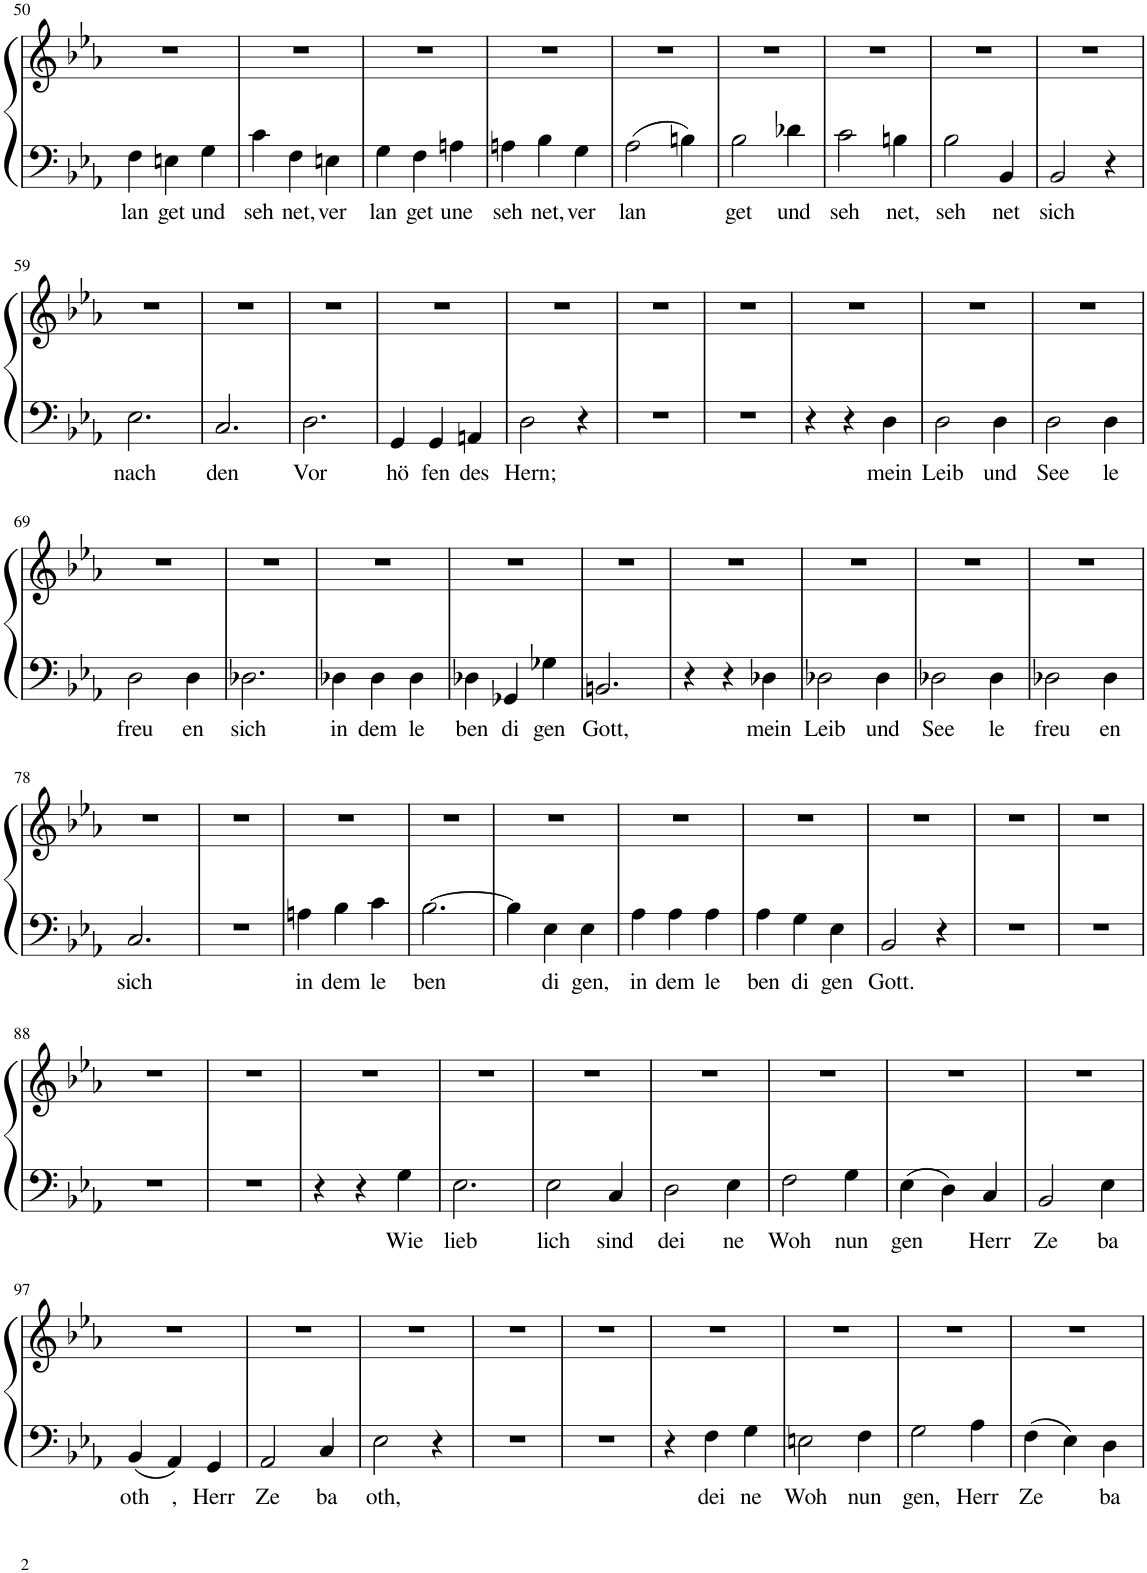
**kern	**text	**kern
*part1	*part1	*part1
*staff2	*staff2	*staff1
*I"Piano	*	*
*I'Pno.	*	*
!!LO:PB:g=z
*clefF4	*	*clefG2
*k[b-e-a-]	*	*k[b-e-a-]
*M3/4	*	*M3/4
=50	=50	=50
!	!LO:LY:b	!
4F\	lan	2.r
!	!LO:LY:b	!
4En\	get	.
!	!LO:LY:b	!
4G\	und	.
=51	=51	=51
!	!LO:LY:b	!
4c\	seh	2.r
!	!LO:LY:b	!
4F\	net,	.
!	!LO:LY:b	!
4En\	ver	.
=52	=52	=52
!	!LO:LY:b	!
4G\	lan	2.r
!	!LO:LY:b	!
4F\	get	.
!	!LO:LY:b	!
4An\	une	.
=53	=53	=53
!	!LO:LY:b	!
4An\	seh	2.r
!	!LO:LY:b	!
4B-\	net,	.
!	!LO:LY:b	!
4G\	ver	.
=54	=54	=54
!	!LO:LY:b	!
2A-\	lan	2.r
4Bn\	.	.
=55	=55	=55
!	!LO:LY:b	!
2B-\	get	2.r
!	!LO:LY:b	!
4d-X\	und	.
=56	=56	=56
!	!LO:LY:b	!
2c\	seh	2.r
!	!LO:LY:b	!
4Bn\	net,	.
=57	=57	=57
!	!LO:LY:b	!
2B-\	seh	2.r
!	!LO:LY:b	!
4BB-/	net	.
=58	=58	=58
!	!LO:LY:b	!
2BB-/	sich	2.r
4r	.	.
!!LO:LB:g=z
=59	=59	=59
!	!LO:LY:b	!
2.E-\	nach	2.r
=60	=60	=60
!	!LO:LY:b	!
2.C/	den	2.r
=61	=61	=61
!	!LO:LY:b	!
2.D\	Vor	2.r
=62	=62	=62
!	!LO:LY:b	!
4GG/	hö	2.r
!	!LO:LY:b	!
4GG/	fen	.
!	!LO:LY:b	!
4AAn/	des	.
=63	=63	=63
!	!LO:LY:b	!
2D\	Hern;	2.r
4r	.	.
=64	=64	=64
2.r	.	2.r
=65	=65	=65
2.r	.	2.r
=66	=66	=66
4r	.	2.r
4r	.	.
!	!LO:LY:b	!
4D\	mein	.
=67	=67	=67
!	!LO:LY:b	!
2D\	Leib	2.r
!	!LO:LY:b	!
4D\	und	.
=68	=68	=68
!	!LO:LY:b	!
2D\	See	2.r
!	!LO:LY:b	!
4D\	le	.
!!LO:LB:g=z
=69	=69	=69
!	!LO:LY:b	!
2D\	freu	2.r
!	!LO:LY:b	!
4D\	en	.
=70	=70	=70
!	!LO:LY:b	!
2.D-X\	sich	2.r
=71	=71	=71
!	!LO:LY:b	!
4D-X\	in	2.r
!	!LO:LY:b	!
4D-\	dem	.
!	!LO:LY:b	!
4D-\	le	.
=72	=72	=72
!	!LO:LY:b	!
4D-X\	ben	2.r
!	!LO:LY:b	!
4GG-X/	di	.
!	!LO:LY:b	!
4G-X\	gen	.
=73	=73	=73
!	!LO:LY:b	!
2.BBn/	Gott,	2.r
=74	=74	=74
4r	.	2.r
4r	.	.
!	!LO:LY:b	!
4D-X\	mein	.
=75	=75	=75
!	!LO:LY:b	!
2D-X\	Leib	2.r
!	!LO:LY:b	!
4D-\	und	.
=76	=76	=76
!	!LO:LY:b	!
2D-X\	See	2.r
!	!LO:LY:b	!
4D-\	le	.
=77	=77	=77
!	!LO:LY:b	!
2D-X\	freu	2.r
!	!LO:LY:b	!
4D-\	en	.
!!LO:LB:g=z
=78	=78	=78
!	!LO:LY:b	!
2.C/	sich	2.r
=79	=79	=79
2.r	.	2.r
=80	=80	=80
!	!LO:LY:b	!
4An\	in	2.r
!	!LO:LY:b	!
4B-\	dem	.
!	!LO:LY:b	!
4c\	le	.
=81	=81	=81
!	!LO:LY:b	!
[2.B-\	ben	2.r
=82	=82	=82
4B-\]	.	2.r
!	!LO:LY:b	!
4E-\	di	.
!	!LO:LY:b	!
4E-\	gen,	.
=83	=83	=83
!	!LO:LY:b	!
4A-\	in	2.r
!	!LO:LY:b	!
4A-\	dem	.
!	!LO:LY:b	!
4A-\	le	.
=84	=84	=84
!	!LO:LY:b	!
4A-\	ben	2.r
!	!LO:LY:b	!
4G\	di	.
!	!LO:LY:b	!
4E-\	gen	.
=85	=85	=85
!	!LO:LY:b	!
2BB-/	Gott.	2.r
4r	.	.
=86	=86	=86
2.r	.	2.r
=87	=87	=87
2.r	.	2.r
!!LO:LB:g=z
=88	=88	=88
2.r	.	2.r
=89	=89	=89
2.r	.	2.r
=90	=90	=90
4r	.	2.r
4r	.	.
!	!LO:LY:b	!
4G\	Wie	.
=91	=91	=91
!	!LO:LY:b	!
2.E-\	lieb	2.r
=92	=92	=92
!	!LO:LY:b	!
2E-\	lich	2.r
!	!LO:LY:b	!
4C/	sind	.
=93	=93	=93
!	!LO:LY:b	!
2D\	dei	2.r
!	!LO:LY:b	!
4E-\	ne	.
=94	=94	=94
!	!LO:LY:b	!
2F\	Woh	2.r
!	!LO:LY:b	!
4G\	nun	.
=95	=95	=95
!	!LO:LY:b	!
4E-\	gen	2.r
4D\	.	.
!	!LO:LY:b	!
4C/	Herr	.
=96	=96	=96
!	!LO:LY:b	!
2BB-/	Ze	2.r
!	!LO:LY:b	!
4E-\	ba	.
!!LO:LB:g=z
=97	=97	=97
!	!LO:LY:b	!
4BB-/	oth	2.r
!	!LO:LY:b	!
4AA-/	,	.
!	!LO:LY:b	!
4GG/	Herr	.
=98	=98	=98
!	!LO:LY:b	!
2AA-/	Ze	2.r
!	!LO:LY:b	!
4C/	ba	.
=99	=99	=99
!	!LO:LY:b	!
2E-\	oth,	2.r
4r	.	.
=100	=100	=100
2.r	.	2.r
=101	=101	=101
2.r	.	2.r
=102	=102	=102
4r	.	2.r
!	!LO:LY:b	!
4F\	dei	.
!	!LO:LY:b	!
4G\	ne	.
=103	=103	=103
!	!LO:LY:b	!
2En\	Woh	2.r
!	!LO:LY:b	!
4F\	nun	.
=104	=104	=104
!	!LO:LY:b	!
2G\	gen,	2.r
!	!LO:LY:b	!
4A-\	Herr	.
=105	=105	=105
!	!LO:LY:b	!
4F\	Ze	2.r
4E-\	.	.
!	!LO:LY:b	!
4D\	ba	.
=	=	=
*-	*-	*-
